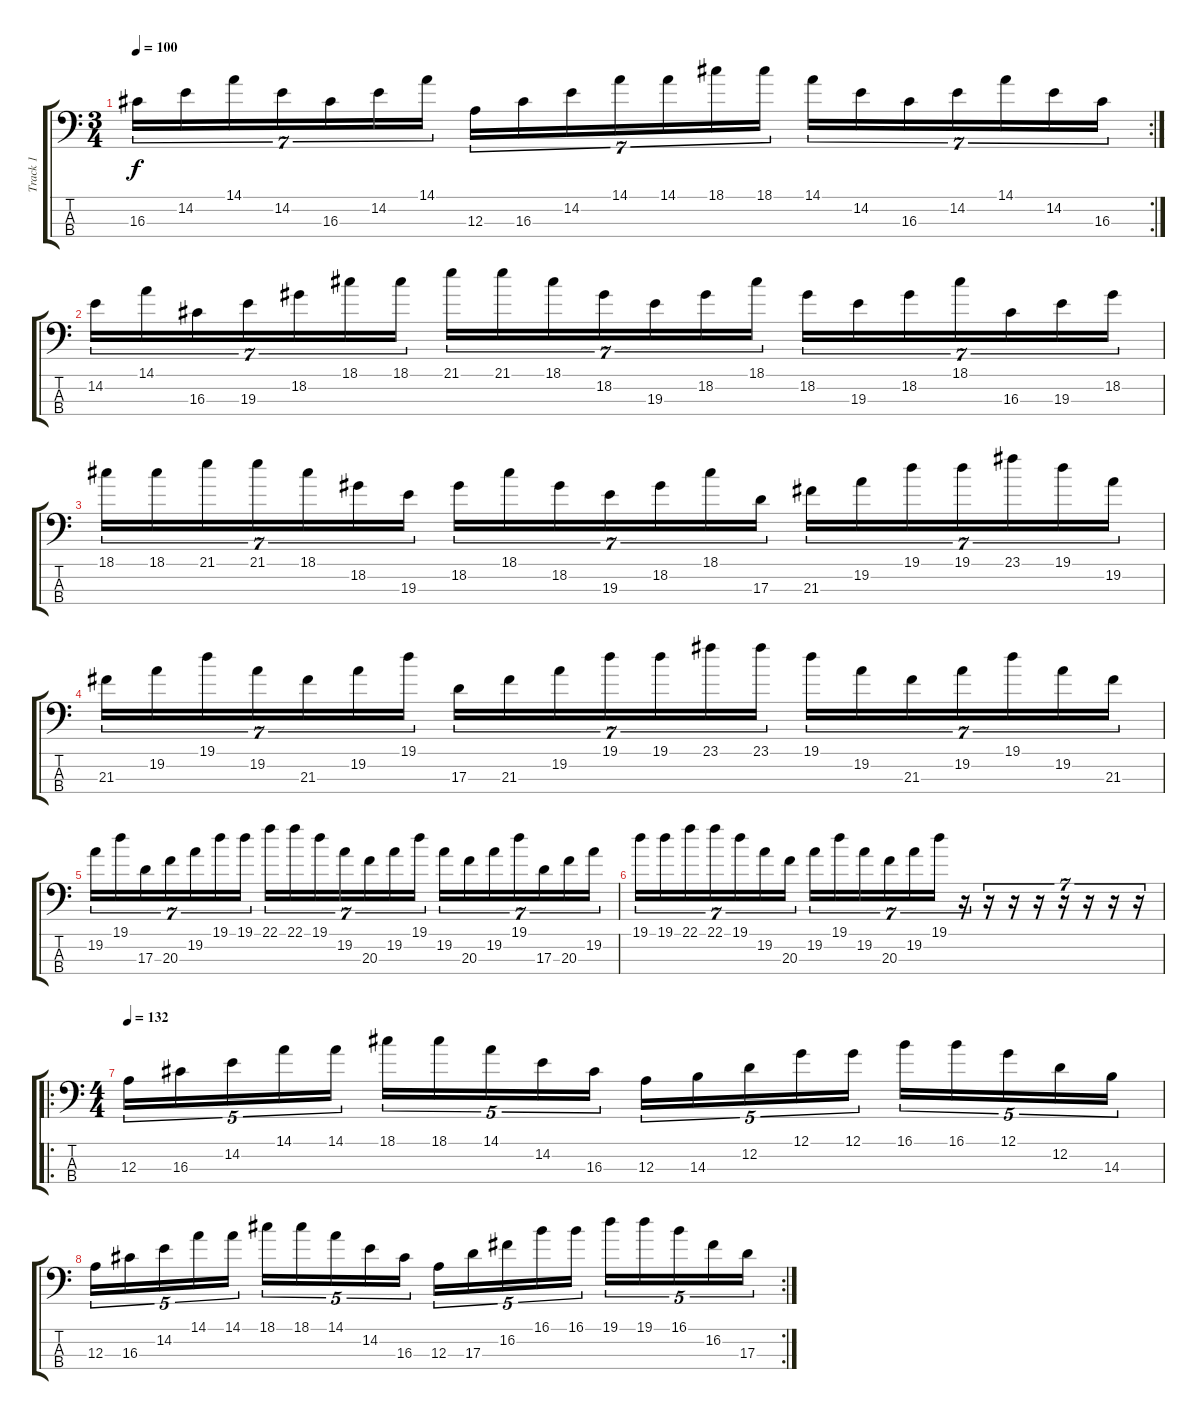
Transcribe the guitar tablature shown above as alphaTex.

\track ("Track 1" "Track 1") {instrument slapbass2}
\staff {score tabs}
\tuning (G2 D2 A1 E1) {hide}
\rc 2
\ts (3 4)
\tempo 100
\clef f4
\ks c
16.3.16{tu (7 4) dy f} 14.2.16{tu (7 4)} 14.1.16{tu (7 4)} 14.2.16{tu (7 4)} 16.3.16{tu (7 4)} 14.2.16{tu (7 4)} 14.1.16{tu (7 4)} 12.3.16{tu (7 4)} 16.3.16{tu (7 4)} 14.2.16{tu (7 4)} 14.1.16{tu (7 4)} 14.1.16{tu (7 4)} 18.1.16{tu (7 4)} 18.1.16{tu (7 4)} 14.1.16{tu (7 4)} 14.2.16{tu (7 4)} 16.3.16{tu (7 4)} 14.2.16{tu (7 4)} 14.1.16{tu (7 4)} 14.2.16{tu (7 4)} 16.3.16{tu (7 4)} |
14.2.16{tu (7 4)} 14.1.16{tu (7 4)} 16.3.16{tu (7 4)} 19.3.16{tu (7 4)} 18.2.16{tu (7 4)} 18.1.16{tu (7 4)} 18.1.16{tu (7 4)} 21.1.16{tu (7 4)} 21.1.16{tu (7 4)} 18.1.16{tu (7 4)} 18.2.16{tu (7 4)} 19.3.16{tu (7 4)} 18.2.16{tu (7 4)} 18.1.16{tu (7 4)} 18.2.16{tu (7 4)} 19.3.16{tu (7 4)} 18.2.16{tu (7 4)} 18.1.16{tu (7 4)} 16.3.16{tu (7 4)} 19.3.16{tu (7 4)} 18.2.16{tu (7 4)} |
18.1.16{tu (7 4)} 18.1.16{tu (7 4)} 21.1.16{tu (7 4)} 21.1.16{tu (7 4)} 18.1.16{tu (7 4)} 18.2.16{tu (7 4)} 19.3.16{tu (7 4)} 18.2.16{tu (7 4)} 18.1.16{tu (7 4)} 18.2.16{tu (7 4)} 19.3.16{tu (7 4)} 18.2.16{tu (7 4)} 18.1.16{tu (7 4)} 17.3.16{tu (7 4)} 21.3.16{tu (7 4)} 19.2.16{tu (7 4)} 19.1.16{tu (7 4)} 19.1.16{tu (7 4)} 23.1.16{tu (7 4)} 19.1.16{tu (7 4)} 19.2.16{tu (7 4)} |
21.3.16{tu (7 4)} 19.2.16{tu (7 4)} 19.1.16{tu (7 4)} 19.2.16{tu (7 4)} 21.3.16{tu (7 4)} 19.2.16{tu (7 4)} 19.1.16{tu (7 4)} 17.3.16{tu (7 4)} 21.3.16{tu (7 4)} 19.2.16{tu (7 4)} 19.1.16{tu (7 4)} 19.1.16{tu (7 4)} 23.1.16{tu (7 4)} 23.1.16{tu (7 4)} 19.1.16{tu (7 4)} 19.2.16{tu (7 4)} 21.3.16{tu (7 4)} 19.2.16{tu (7 4)} 19.1.16{tu (7 4)} 19.2.16{tu (7 4)} 21.3.16{tu (7 4)} |
19.2.16{tu (7 4)} 19.1.16{tu (7 4)} 17.3.16{tu (7 4)} 20.3.16{tu (7 4)} 19.2.16{tu (7 4)} 19.1.16{tu (7 4)} 19.1.16{tu (7 4)} 22.1.16{tu (7 4)} 22.1.16{tu (7 4)} 19.1.16{tu (7 4)} 19.2.16{tu (7 4)} 20.3.16{tu (7 4)} 19.2.16{tu (7 4)} 19.1.16{tu (7 4)} 19.2.16{tu (7 4)} 20.3.16{tu (7 4)} 19.2.16{tu (7 4)} 19.1.16{tu (7 4)} 17.3.16{tu (7 4)} 20.3.16{tu (7 4)} 19.2.16{tu (7 4)} |
19.1.16{tu (7 4)} 19.1.16{tu (7 4)} 22.1.16{tu (7 4)} 22.1.16{tu (7 4)} 19.1.16{tu (7 4)} 19.2.16{tu (7 4)} 20.3.16{tu (7 4)} 19.2.16{tu (7 4)} 19.1.16{tu (7 4)} 19.2.16{tu (7 4)} 20.3.16{tu (7 4)} 19.2.16{tu (7 4)} 19.1.16{tu (7 4)} r.16{tu (7 4)} r.16{tu (7 4)} r.16{tu (7 4)} r.16{tu (7 4)} r.16{tu (7 4)} r.16{tu (7 4)} r.16{tu (7 4)} r.16{tu (7 4)} |
\ro
\ts (4 4)
\tempo 132
12.3.16{tu (5 4)} 16.3.16{tu (5 4)} 14.2.16{tu (5 4)} 14.1.16{tu (5 4)} 14.1.16{tu (5 4)} 18.1.16{tu (5 4)} 18.1.16{tu (5 4)} 14.1.16{tu (5 4)} 14.2.16{tu (5 4)} 16.3.16{tu (5 4)} 12.3.16{tu (5 4)} 14.3.16{tu (5 4)} 12.2.16{tu (5 4)} 12.1.16{tu (5 4)} 12.1.16{tu (5 4)} 16.1.16{tu (5 4)} 16.1.16{tu (5 4)} 12.1.16{tu (5 4)} 12.2.16{tu (5 4)} 14.3.16{tu (5 4)} |
\rc 2
12.3.16{tu (5 4)} 16.3.16{tu (5 4)} 14.2.16{tu (5 4)} 14.1.16{tu (5 4)} 14.1.16{tu (5 4)} 18.1.16{tu (5 4)} 18.1.16{tu (5 4)} 14.1.16{tu (5 4)} 14.2.16{tu (5 4)} 16.3.16{tu (5 4)} 12.3.16{tu (5 4)} 17.3.16{tu (5 4)} 16.2.16{tu (5 4)} 16.1.16{tu (5 4)} 16.1.16{tu (5 4)} 19.1.16{tu (5 4)} 19.1.16{tu (5 4)} 16.1.16{tu (5 4)} 16.2.16{tu (5 4)} 17.3.16{tu (5 4)}
